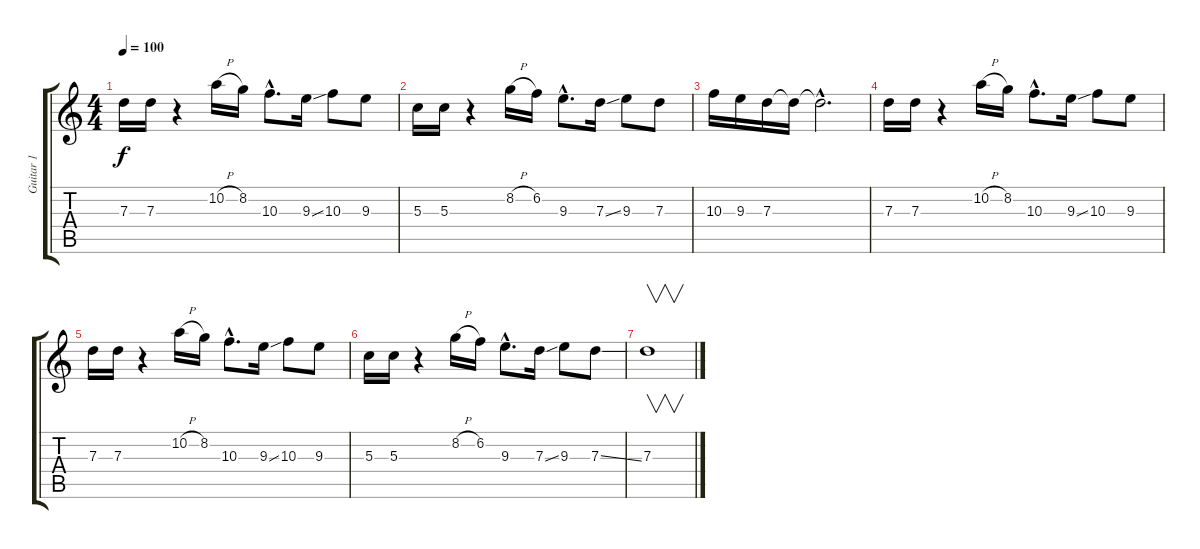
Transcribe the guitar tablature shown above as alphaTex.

\track ("Guitar 1" "Guitar 1") {instrument distortionguitar}
\staff {score tabs}
\tuning (E4 B3 G3 D3 A2 E2) {hide}
\ts (4 4)
\tempo 100
\clef g2
\ks c
7.3.16{dy f} 7.3.16 r.4 10.2{h}.16 8.2.16 10.3{hac}.8{d} 9.3{ss}.16 10.3.8 9.3.8 |
5.3.16 5.3.16 r.4 8.2{h}.16 6.2.16 9.3{hac}.8{d} 7.3{ss}.16 9.3.8 7.3.8 |
10.3.16 9.3.16 7.3.16 7.3{t}.16 7.3{hac t}.2{d} |
7.3.16 7.3.16 r.4 10.2{h}.16 8.2.16 10.3{hac}.8{d} 9.3{ss}.16 10.3.8 9.3.8 |
7.3.16 7.3.16 r.4 10.2{h}.16 8.2.16 10.3{hac}.8{d} 9.3{ss}.16 10.3.8 9.3.8 |
5.3.16 5.3.16 r.4 8.2{h}.16 6.2.16 9.3{hac}.8{d} 7.3{ss}.16 9.3.8 7.3{ss}.8 |
7.3.1{v}
